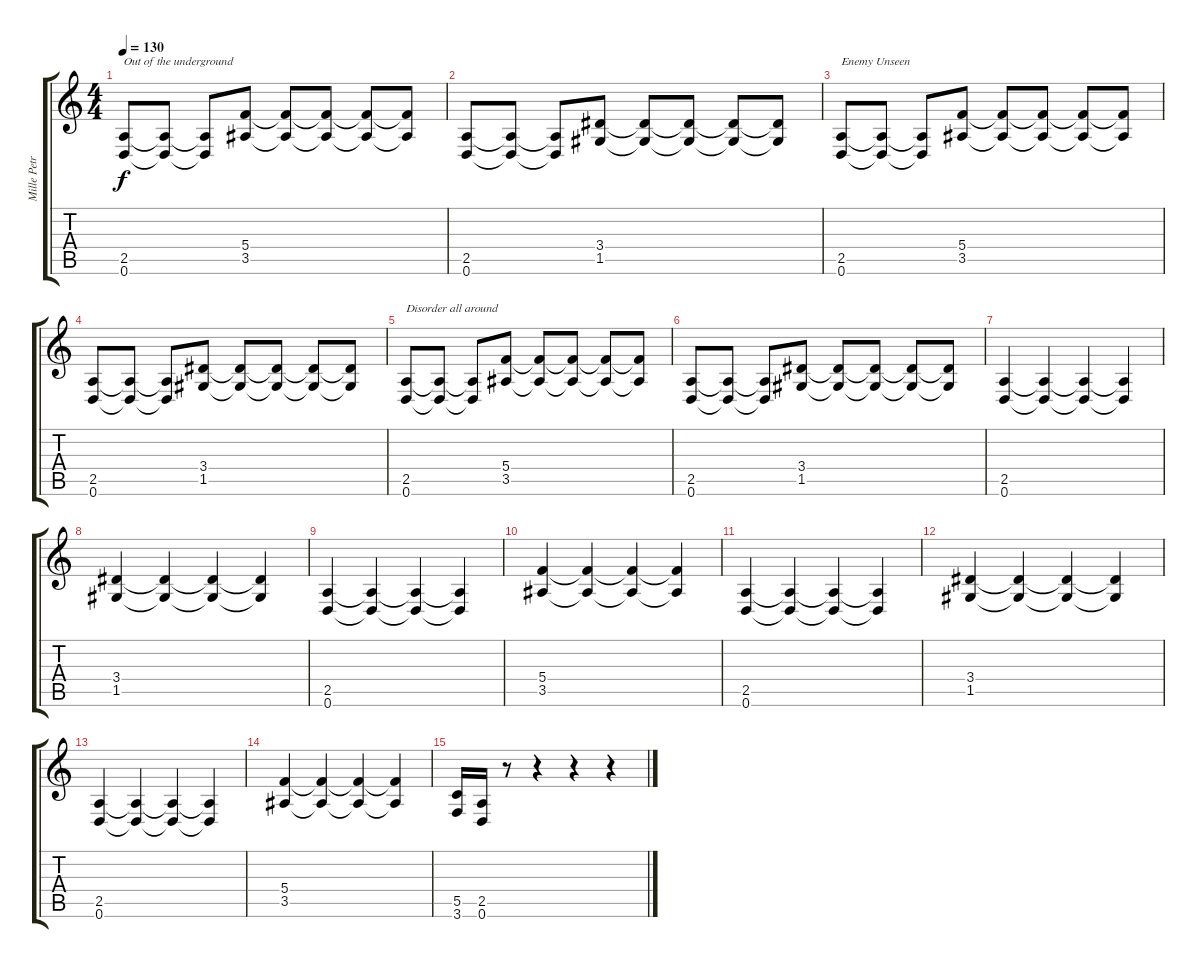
\track ("Mille Petrozza" "Mille Petr") {instrument distortionguitar}
\staff {score tabs}
\tuning (D4 A3 F3 C3 G2 D2) {hide}
\ts (4 4)
\tempo 130
\clef g2
\ks c
(2.5 0.6).8{txt "Out of the underground" dy f} (2.5{t} 0.6{t}).8 (2.5{t} 0.6{t}).8 (5.4 3.5).8 (5.4{t} 3.5{t}).8 (5.4{t} 3.5{t}).8 (5.4{t} 3.5{t}).8 (5.4{t} 3.5{t}).8 |
(2.5 0.6).8 (2.5{t} 0.6{t}).8 (2.5{t} 0.6{t}).8 (3.4 1.5).8 (3.4{t} 1.5{t}).8 (3.4{t} 1.5{t}).8 (3.4{t} 1.5{t}).8 (3.4{t} 1.5{t}).8 |
(2.5 0.6).8{txt "Enemy Unseen"} (2.5{t} 0.6{t}).8 (2.5{t} 0.6{t}).8 (5.4 3.5).8 (5.4{t} 3.5{t}).8 (5.4{t} 3.5{t}).8 (5.4{t} 3.5{t}).8 (5.4{t} 3.5{t}).8 |
(2.5 0.6).8 (2.5{t} 0.6{t}).8 (2.5{t} 0.6{t}).8 (3.4 1.5).8 (3.4{t} 1.5{t}).8 (3.4{t} 1.5{t}).8 (3.4{t} 1.5{t}).8 (3.4{t} 1.5{t}).8 |
(2.5 0.6).8{txt "Disorder all around"} (2.5{t} 0.6{t}).8 (2.5{t} 0.6{t}).8 (5.4 3.5).8 (5.4{t} 3.5{t}).8 (5.4{t} 3.5{t}).8 (5.4{t} 3.5{t}).8 (5.4{t} 3.5{t}).8 |
(2.5 0.6).8 (2.5{t} 0.6{t}).8 (2.5{t} 0.6{t}).8 (3.4 1.5).8 (3.4{t} 1.5{t}).8 (3.4{t} 1.5{t}).8 (3.4{t} 1.5{t}).8 (3.4{t} 1.5{t}).8 |
(2.5 0.6).4 (2.5{t} 0.6{t}).4 (2.5{t} 0.6{t}).4 (2.5{t} 0.6{t}).4 |
(3.4 1.5).4 (3.4{t} 1.5{t}).4 (3.4{t} 1.5{t}).4 (3.4{t} 1.5{t}).4 |
(2.5 0.6).4 (2.5{t} 0.6{t}).4 (2.5{t} 0.6{t}).4 (2.5{t} 0.6{t}).4 |
(5.4 3.5).4 (5.4{t} 3.5{t}).4 (5.4{t} 3.5{t}).4 (5.4{t} 3.5{t}).4 |
(2.5 0.6).4 (2.5{t} 0.6{t}).4 (2.5{t} 0.6{t}).4 (2.5{t} 0.6{t}).4 |
(3.4 1.5).4 (3.4{t} 1.5{t}).4 (3.4{t} 1.5{t}).4 (3.4{t} 1.5{t}).4 |
(2.5 0.6).4 (2.5{t} 0.6{t}).4 (2.5{t} 0.6{t}).4 (2.5{t} 0.6{t}).4 |
(5.4 3.5).4 (5.4{t} 3.5{t}).4 (5.4{t} 3.5{t}).4 (5.4{t} 3.5{t}).4 |
(5.5 3.6).16 (2.5 0.6).16 r.8 r.4 r.4 r.4
